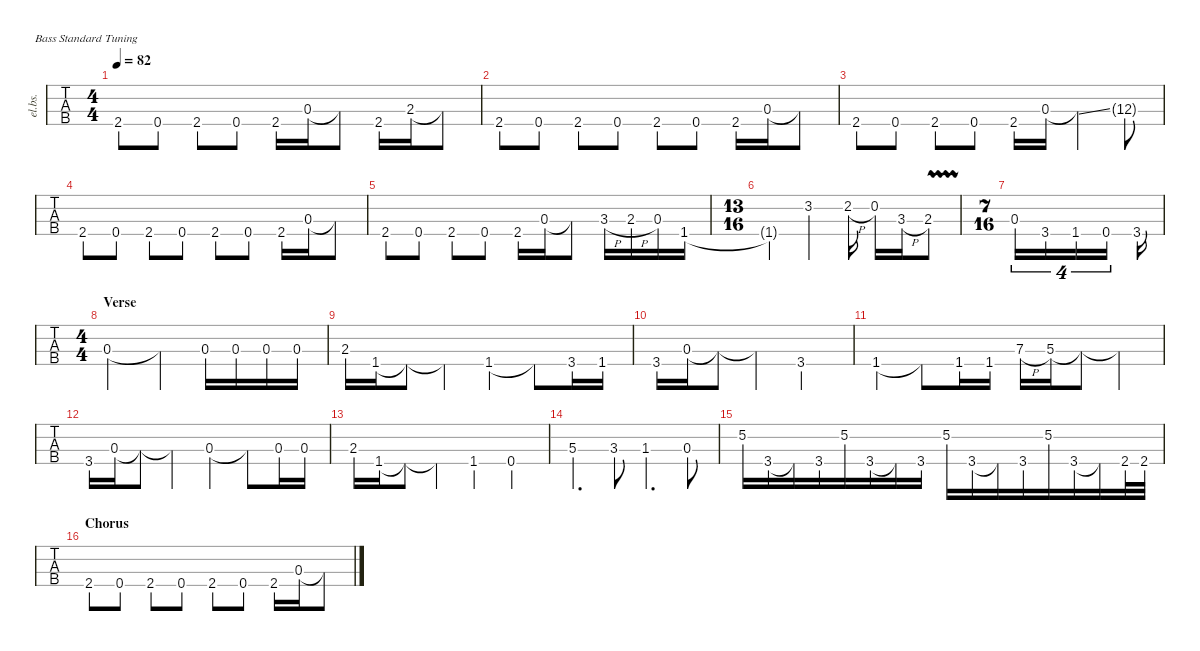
\defaultSystemsLayout 2
\hideDynamics
\bracketExtendMode nobrackets
\otherSystemsTrackNameOrientation horizontal
\track ("Bass" "el.bs.") {instrument synthbass1}
\staff {tabs}
\tuning (G2 D2 A1 E1)
\ts (4 4)
\tempo 82
\clef f4
\ks g
2.4{st}.8{dy f} 0.4{st}.8 2.4{st}.8 0.4{st}.8 2.4.16 0.3.16 0.3{t}.8 2.4.16 2.3.16 2.3{t}.8 |
2.4{st}.8 0.4{st}.8 2.4{st}.8 0.4{st}.8 2.4{st}.8 0.4{st}.8 2.4.16 0.3.16 0.3{t}.8 |
2.4{st}.8 0.4{st}.8 2.4{st}.8 0.4{st}.8 2.4.16 0.3.16 0.3{ss t}.4 12.3{g}.8 |
2.4{st}.8 0.4{st}.8 2.4{st}.8 0.4{st}.8 2.4{st}.8 0.4{st}.8 2.4.16 0.3.16 0.3{t}.8 |
2.4{st}.8 0.4{st}.8 2.4{st}.8 0.4{st}.8 2.4.16 0.3.16 0.3{t}.8 3.3{h}.16 2.3{h}.16 0.3.16 1.4.16 |
\ts (13 16)
\beaming (16 3 3 3 3 1)
1.4{t}.4 3.2.4 2.2{h}.16 0.2.16 3.3{h}.16 2.3{vw}.8 |
\ts (7 16)
\beaming (16 7)
0.3.16{tu (4 6)} 3.4.16{tu (4 6)} 1.4.16{tu (4 6)} 0.4.16{tu (4 6)} 3.4.16 |
\ts (4 4)
\beaming (8 4 4)
\section ("" "Verse")
0.3.2 0.3{t}.4 0.3.16 0.3.16 0.3.16 0.3.16 |
2.3.16 1.4.16 1.4{t}.8 1.4{t}.4 1.4.4 1.4{t}.8 3.4.16 1.4.16 |
3.4.16 0.3.16 0.3{t}.8 0.3{t}.4 3.4.2 |
1.4.4 1.4{t}.8 1.4.16 1.4.16 7.3{h}.16 5.3.16 5.3{t}.8 5.3{t}.4 |
3.4.16 0.3.16 0.3{t}.8 0.3{t}.4 0.3.4 0.3{t}.8 0.3.16 0.3.16 |
2.3.16 1.4.16 1.4{t}.8 1.4{t}.4 1.4.4 0.4.4 |
5.3.4{d} 3.3.8 1.3.4{d} 0.3.8 |
5.2.16 3.4.16 3.4{t}.16 3.4.16 5.2.16 3.4.16 3.4{t}.16 3.4.16 5.2.16 3.4.16 3.4{t}.16 3.4.16 5.2.16 3.4.16 3.4{t}.16 2.4.32 2.4.32 |
\beaming (8 2 2 2 2)
\section ("" "Chorus")
2.4{st}.8{dy mf} 0.4{st}.8 2.4{st}.8 0.4{st}.8 2.4{st}.8 0.4{st}.8 2.4.16 0.3.16 0.3{t}.8
